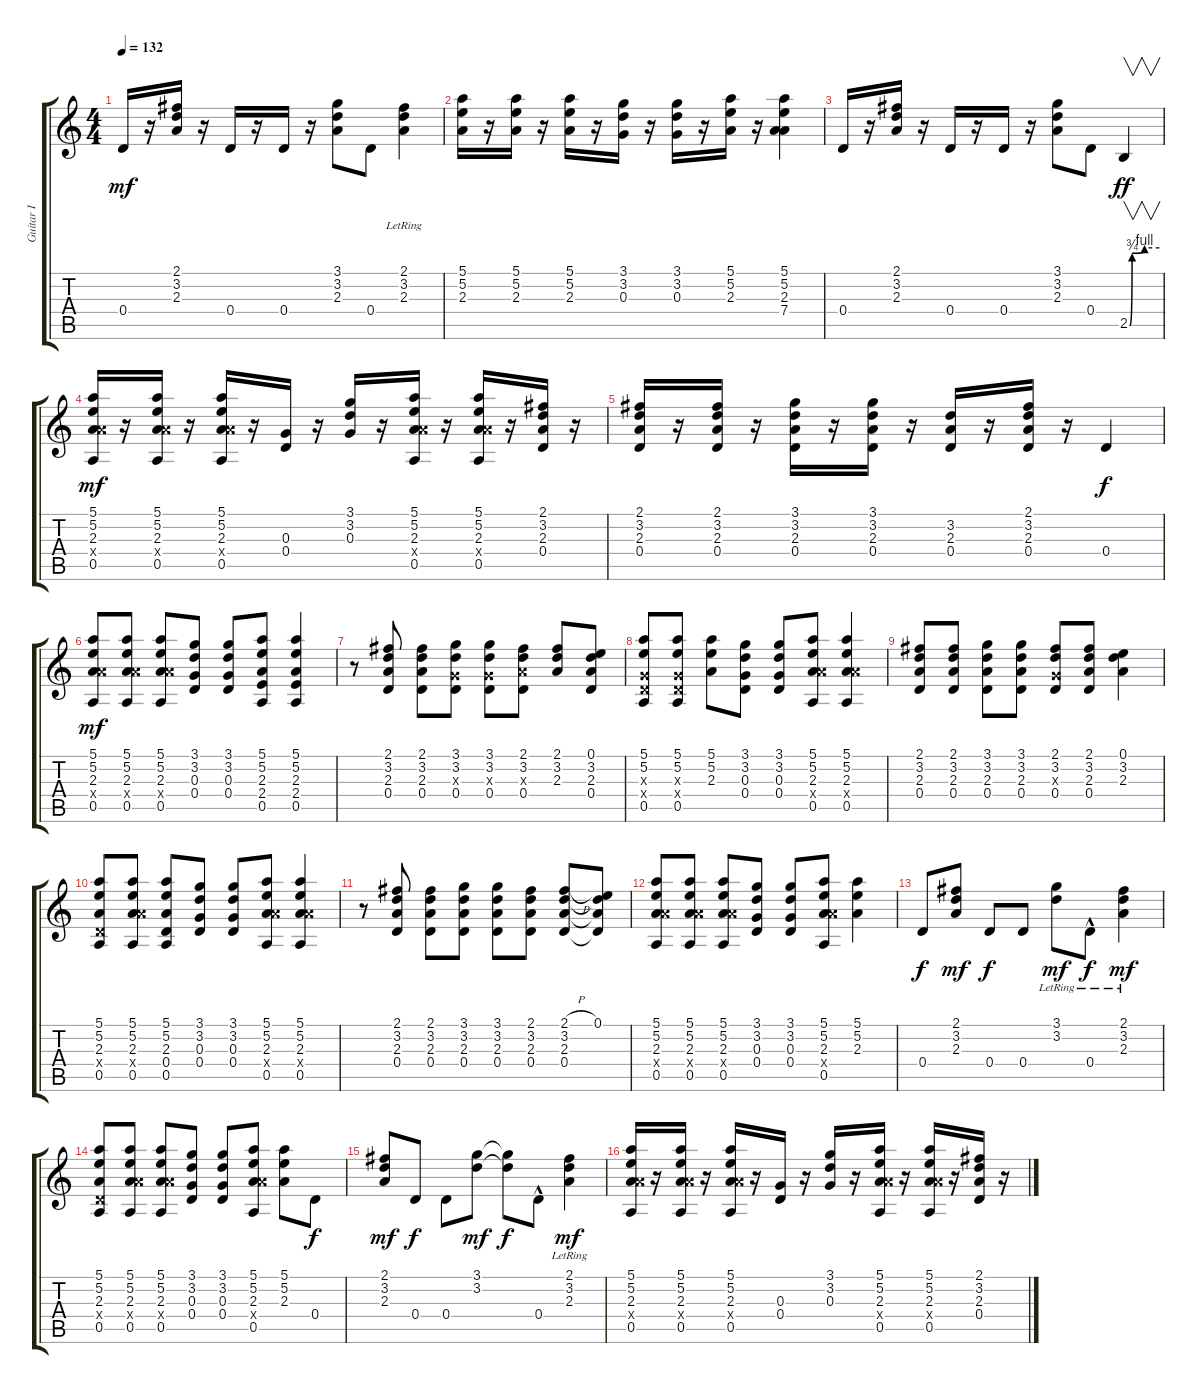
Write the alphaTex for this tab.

\track ("Guitar I" "Guitar I") {instrument overdrivenguitar}
\staff {score tabs}
\tuning (E4 B3 G3 D3 A2 E2) {hide}
\ts (4 4)
\tempo 132
\clef g2
\ks c
0.4.16{dy mf} r.16 (2.1 3.2 2.3).16 r.16 0.4.16 r.16 0.4.16 r.16 (3.1 3.2 2.3).8 0.4.8 (2.1{lr} 3.2{lr} 2.3{lr}).4 |
(5.1 5.2 2.3).16 r.16 (5.1 5.2 2.3).16 r.16 (5.1 5.2 2.3).16 r.16 (3.1 3.2 0.3).16 r.16 (3.1 3.2 0.3).16 r.16 (5.1 5.2 2.3).16 r.16 (5.1 5.2 2.3 7.4).4 |
0.4.16 r.16 (2.1 3.2 2.3).16 r.16 0.4.16 r.16 0.4.16 r.16 (3.1 3.2 2.3).8 0.4.8 2.5{be (custom 0 0 5 3 30 4 60 4)}.4{v dy ff} |
(5.1 5.2 2.3 7.4{x} 0.5).16{dy mf} r.16 (5.1 5.2 2.3 7.4{x} 0.5).16 r.16 (5.1 5.2 2.3 7.4{x} 0.5).16 r.16 (0.3 0.4).16 r.16 (3.1 3.2 0.3).16 r.16 (5.1 5.2 2.3 7.4{x} 0.5).16 r.16 (5.1 5.2 2.3 7.4{x} 0.5).16 r.16 (2.1 3.2 2.3 0.4).16 r.16 |
(2.1 3.2 2.3 0.4).16 r.16 (2.1 3.2 2.3 0.4).16 r.16 (3.1 3.2 2.3 0.4).16 r.16 (3.1 3.2 2.3 0.4).16 r.16 (3.2 2.3 0.4).16 r.16 (2.1 3.2 2.3 0.4).16 r.16 0.4.4{dy f} |
(5.1 5.2 2.3 7.4{x} 0.5).8{dy mf} (5.1 5.2 2.3 7.4{x} 0.5).8 (5.1 5.2 2.3 7.4{x} 0.5).8 (3.1 3.2 0.3 0.4).8 (3.1 3.2 0.3 0.4).8 (5.1 5.2 2.3 2.4 0.5).8 (5.1 5.2 2.3 2.4 0.5).4 |
r.8 (2.1 3.2 2.3 0.4).8 (2.1 3.2 2.3 0.4).8 (3.1 3.2 0.3{x} 0.4).8 (3.1 3.2 0.3{x} 0.4).8 (2.1 3.2 2.3{x} 0.4).8 (2.1 3.2 2.3).8 (0.1 3.2 2.3 0.4).8 |
(5.1 5.2 0.3{x} 0.4{x} 0.5).8 (5.1 5.2 0.3{x} 0.4{x} 0.5).8 (5.1 5.2 2.3).8 (3.1 3.2 0.3 0.4).8 (3.1 3.2 0.3 0.4).8 (5.1 5.2 2.3 7.4{x} 0.5).8 (5.1 5.2 2.3 7.4{x} 0.5).4 |
(2.1 3.2 2.3 0.4).8 (2.1 3.2 2.3 0.4).8 (3.1 3.2 2.3 0.4).8 (3.1 3.2 2.3 0.4).8 (2.1 3.2 0.3{x} 0.4).8 (2.1 3.2 2.3 0.4).8 (0.1 3.2 2.3).4 |
(5.1 5.2 2.3 0.4{x} 0.5).8 (5.1 5.2 2.3 7.4{x} 0.5).8 (5.1 5.2 2.3 0.4 0.5).8 (3.1 3.2 0.3 0.4).8 (3.1 3.2 0.3 0.4).8 (5.1 5.2 2.3 7.4{x} 0.5).8 (5.1 5.2 2.3 7.4{x} 0.5).4 |
r.8 (2.1 3.2 2.3 0.4).8 (2.1 3.2 2.3 0.4).8 (3.1 3.2 2.3 0.4).8 (3.1 3.2 2.3 0.4).8 (2.1 3.2 2.3 0.4).8 (2.1{h} 3.2 2.3 0.4).8 (0.1 3.2{t} 2.3{t} 0.4{t}).8 |
(5.1 5.2 2.3 7.4{x} 0.5).8 (5.1 5.2 2.3 7.4{x} 0.5).8 (5.1 5.2 2.3 7.4{x} 0.5).8 (3.1 3.2 0.3 0.4).8 (3.1 3.2 0.3 0.4).8 (5.1 5.2 2.3 7.4{x} 0.5).8 (5.1 5.2 2.3).4 |
0.4.8{dy f} (2.1 3.2 2.3).8{dy mf} 0.4.8{dy f} 0.4.8 (3.1{lr} 3.2{lr}).8{dy mf} 0.4{hac lr}.8{dy f} (2.1{lr} 3.2{lr} 2.3{lr}).4{dy mf} |
(5.1 5.2 2.3 0.4{x} 0.5).8 (5.1 5.2 2.3 7.4{x} 0.5).8 (5.1 5.2 2.3 7.4{x} 0.5).8 (3.1 3.2 0.3 0.4).8 (3.1 3.2 0.3 0.4).8 (5.1 5.2 2.3 7.4{x} 0.5).8 (5.1 5.2 2.3).8 0.4.8{dy f} |
(2.1 3.2 2.3).8{dy mf} 0.4.8{dy f} 0.4.8 (3.1 3.2).8{dy mf} (3.1{t} 3.2{t}).8{dy f} 0.4{hac}.8 (2.1{lr} 3.2{lr} 2.3{lr}).4{dy mf} |
(5.1 5.2 2.3 7.4{x} 0.5).16 r.16 (5.1 5.2 2.3 7.4{x} 0.5).16 r.16 (5.1 5.2 2.3 7.4{x} 0.5).16 r.16 (0.3 0.4).16 r.16 (3.1 3.2 0.3).16 r.16 (5.1 5.2 2.3 7.4{x} 0.5).16 r.16 (5.1 5.2 2.3 7.4{x} 0.5).16 r.16 (2.1 3.2 2.3 0.4).16 r.16
